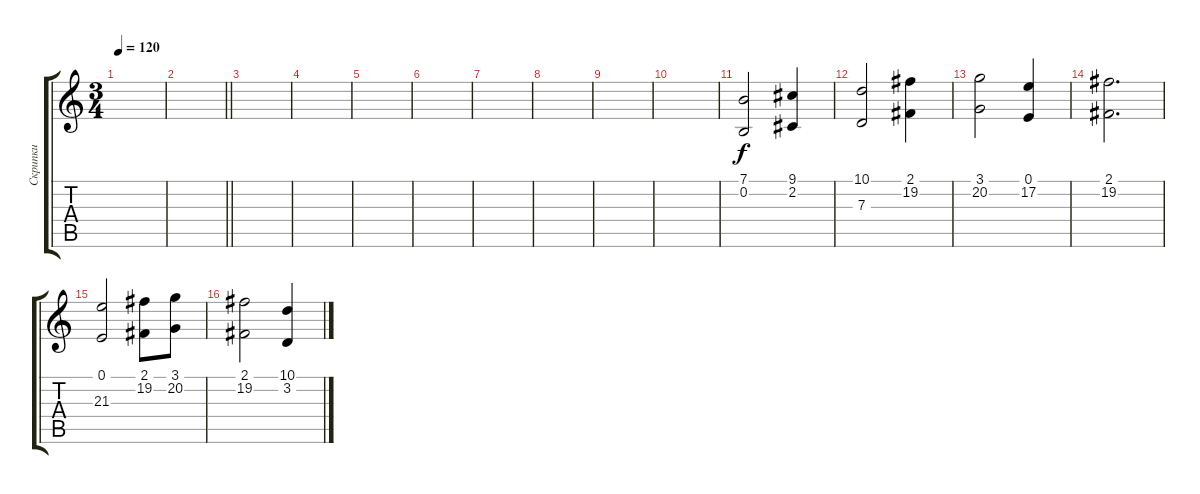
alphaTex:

\track ("Скрипки" "Скрипки") {instrument violin}
\staff {score tabs}
\tuning (E4 B3 G3 D3 A2 E2) {hide}
\ts (3 4)
\tempo 120
\clef g2
\ks c
|
\barLineRight lightlight
|
|
|
|
|
|
|
|
|
(7.1 0.2).2 (9.1 2.2).4 |
(10.1 7.3).2 (2.1 19.2).4 |
(3.1 20.2).2 (0.1 17.2).4 |
(2.1 19.2).2{d} |
(0.1 21.3).2 (2.1 19.2).8 (3.1 20.2).8 |
(2.1 19.2).2 (10.1 3.2).4
